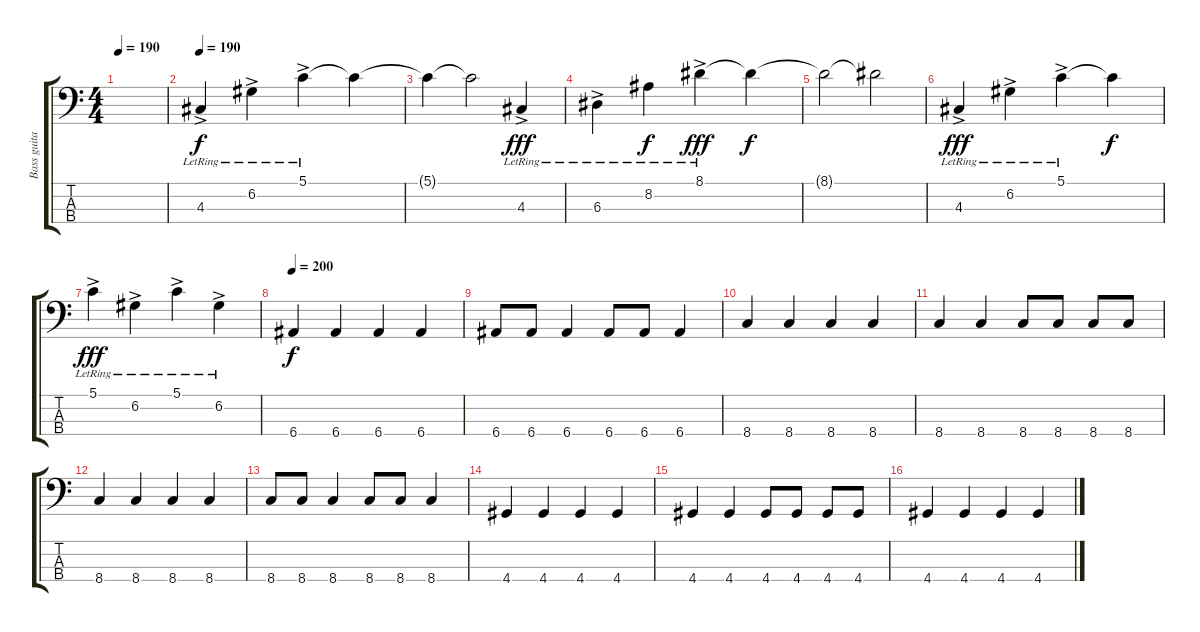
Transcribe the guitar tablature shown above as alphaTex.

\track ("Bass guitar" "Bass guita") {instrument electricbassfinger}
\staff {score tabs}
\tuning (G2 D2 A1 E1) {hide}
\ts (4 4)
\tempo 190
\clef f4
\ks c
|
\tempo 190
4.3{ac lr}.4 6.2{ac lr}.4 5.1{ac lr}.4 5.1{t}.4{dy f} |
5.1{t}.4 5.1{t}.2 4.3{ac lr}.4{dy fff} |
6.3{ac lr}.4 8.2{lr}.4{dy f} 8.1{ac lr}.4{dy fff} 8.1{t}.4{dy f} |
8.1{t}.2 8.1{t}.2 |
4.3{ac lr}.4{dy fff} 6.2{ac lr}.4 5.1{ac lr}.4 5.1{t}.4{dy f} |
5.1{ac lr}.4{dy fff} 6.2{ac lr}.4 5.1{ac lr}.4 6.2{ac lr}.4 |
\tempo 200
6.4.4{dy f} 6.4.4 6.4.4 6.4.4 |
6.4.8 6.4.8 6.4.4 6.4.8 6.4.8 6.4.4 |
8.4.4 8.4.4 8.4.4 8.4.4 |
8.4.4 8.4.4 8.4.8 8.4.8 8.4.8 8.4.8 |
8.4.4 8.4.4 8.4.4 8.4.4 |
8.4.8 8.4.8 8.4.4 8.4.8 8.4.8 8.4.4 |
4.4.4 4.4.4 4.4.4 4.4.4 |
4.4.4 4.4.4 4.4.8 4.4.8 4.4.8 4.4.8 |
4.4.4 4.4.4 4.4.4 4.4.4
